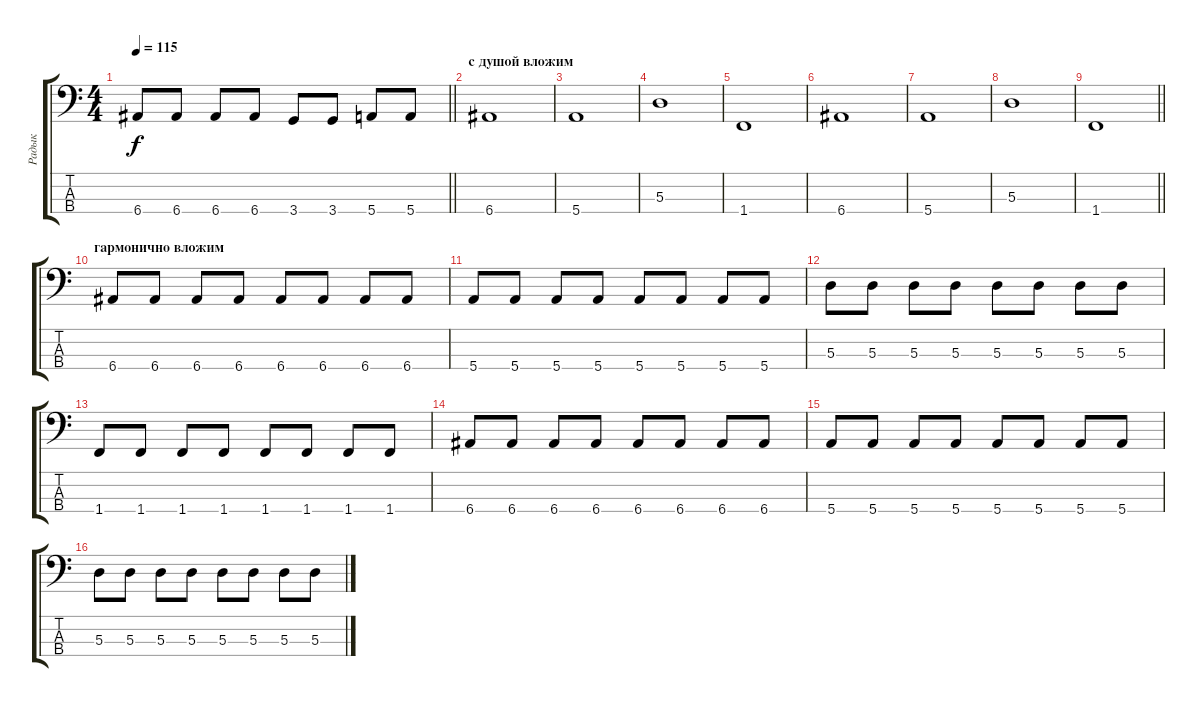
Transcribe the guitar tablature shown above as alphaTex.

\track ("Радык" "Радык") {instrument electricbassfinger}
\staff {score tabs}
\tuning (G2 D2 A1 E1) {hide}
\ts (4 4)
\tempo 115
\clef f4
\barLineRight lightlight
\ks c
6.4.8{dy f} 6.4.8 6.4.8 6.4.8 3.4.8 3.4.8 5.4.8 5.4.8 |
\section ("" "с душой вложим")
6.4.1 |
5.4.1 |
5.3.1 |
1.4.1 |
6.4.1 |
5.4.1 |
5.3.1 |
\barLineRight lightlight
1.4.1 |
\section ("" "гармонично вложим")
6.4.8 6.4.8 6.4.8 6.4.8 6.4.8 6.4.8 6.4.8 6.4.8 |
5.4.8 5.4.8 5.4.8 5.4.8 5.4.8 5.4.8 5.4.8 5.4.8 |
5.3.8 5.3.8 5.3.8 5.3.8 5.3.8 5.3.8 5.3.8 5.3.8 |
1.4.8 1.4.8 1.4.8 1.4.8 1.4.8 1.4.8 1.4.8 1.4.8 |
6.4.8 6.4.8 6.4.8 6.4.8 6.4.8 6.4.8 6.4.8 6.4.8 |
5.4.8 5.4.8 5.4.8 5.4.8 5.4.8 5.4.8 5.4.8 5.4.8 |
5.3.8 5.3.8 5.3.8 5.3.8 5.3.8 5.3.8 5.3.8 5.3.8
